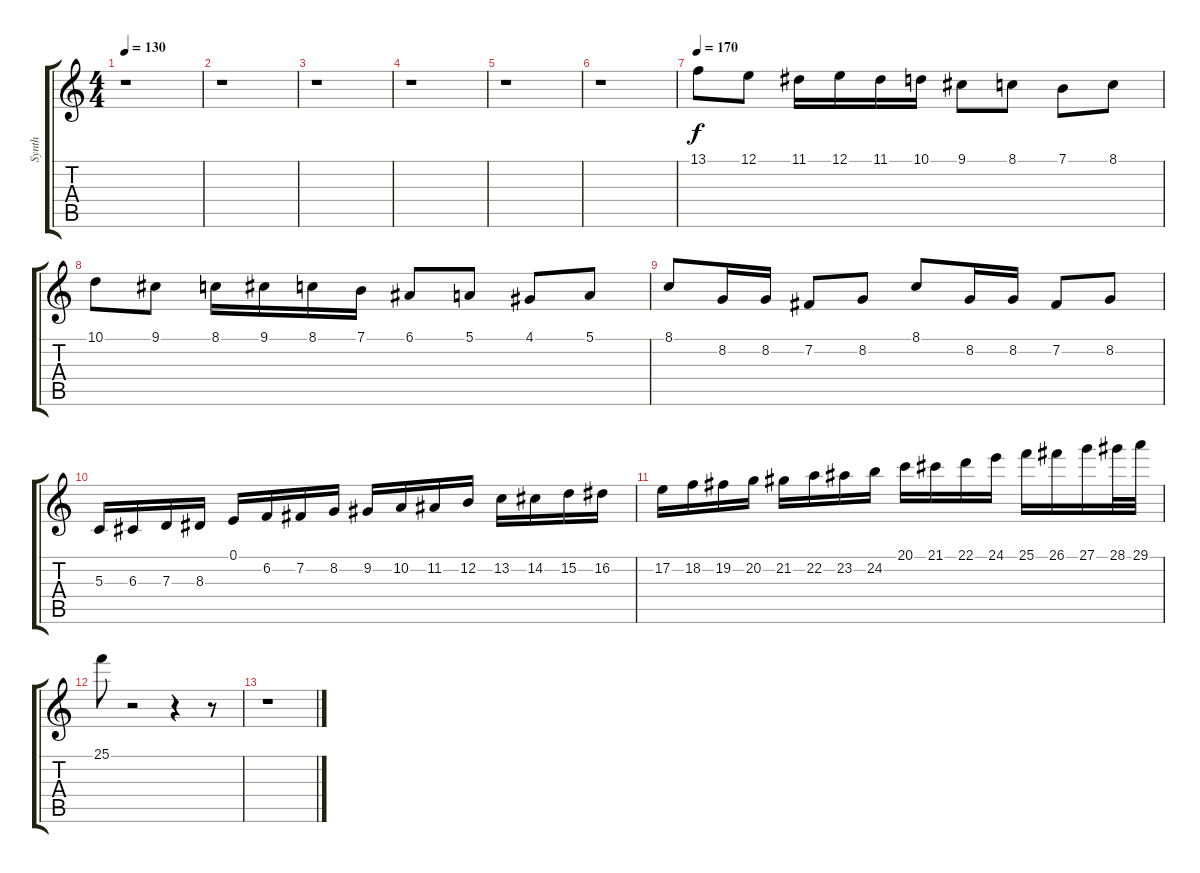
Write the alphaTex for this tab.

\track ("Synth" "Synth") {instrument lead8bassandlead}
\staff {score tabs}
\tuning (E4 B3 G3 D3 A2 E2) {hide}
\ts (4 4)
\tempo 130
\clef g2
\ks c
r.1{dy f} |
r.1 |
r.1 |
r.1 |
r.1 |
r.1 |
\tempo 170
13.1.8 12.1.8 11.1.16 12.1.16 11.1.16 10.1.16 9.1.8 8.1.8 7.1.8 8.1.8 |
10.1.8 9.1.8 8.1.16 9.1.16 8.1.16 7.1.16 6.1.8 5.1.8 4.1.8 5.1.8 |
8.1.8 8.2.16 8.2.16 7.2.8 8.2.8 8.1.8 8.2.16 8.2.16 7.2.8 8.2.8 |
5.3.16 6.3.16 7.3.16 8.3.16 0.1.16 6.2.16 7.2.16 8.2.16 9.2.16 10.2.16 11.2.16 12.2.16 13.2.16 14.2.16 15.2.16 16.2.16 |
17.2.16 18.2.16 19.2.16 20.2.16 21.2.16 22.2.16 23.2.16 24.2.16 20.1.16 21.1.16 22.1.16 24.1.16 25.1.16 26.1.16 27.1.16 28.1.32 29.1.32 |
25.1.8 r.2 r.4 r.8 |
r.1
